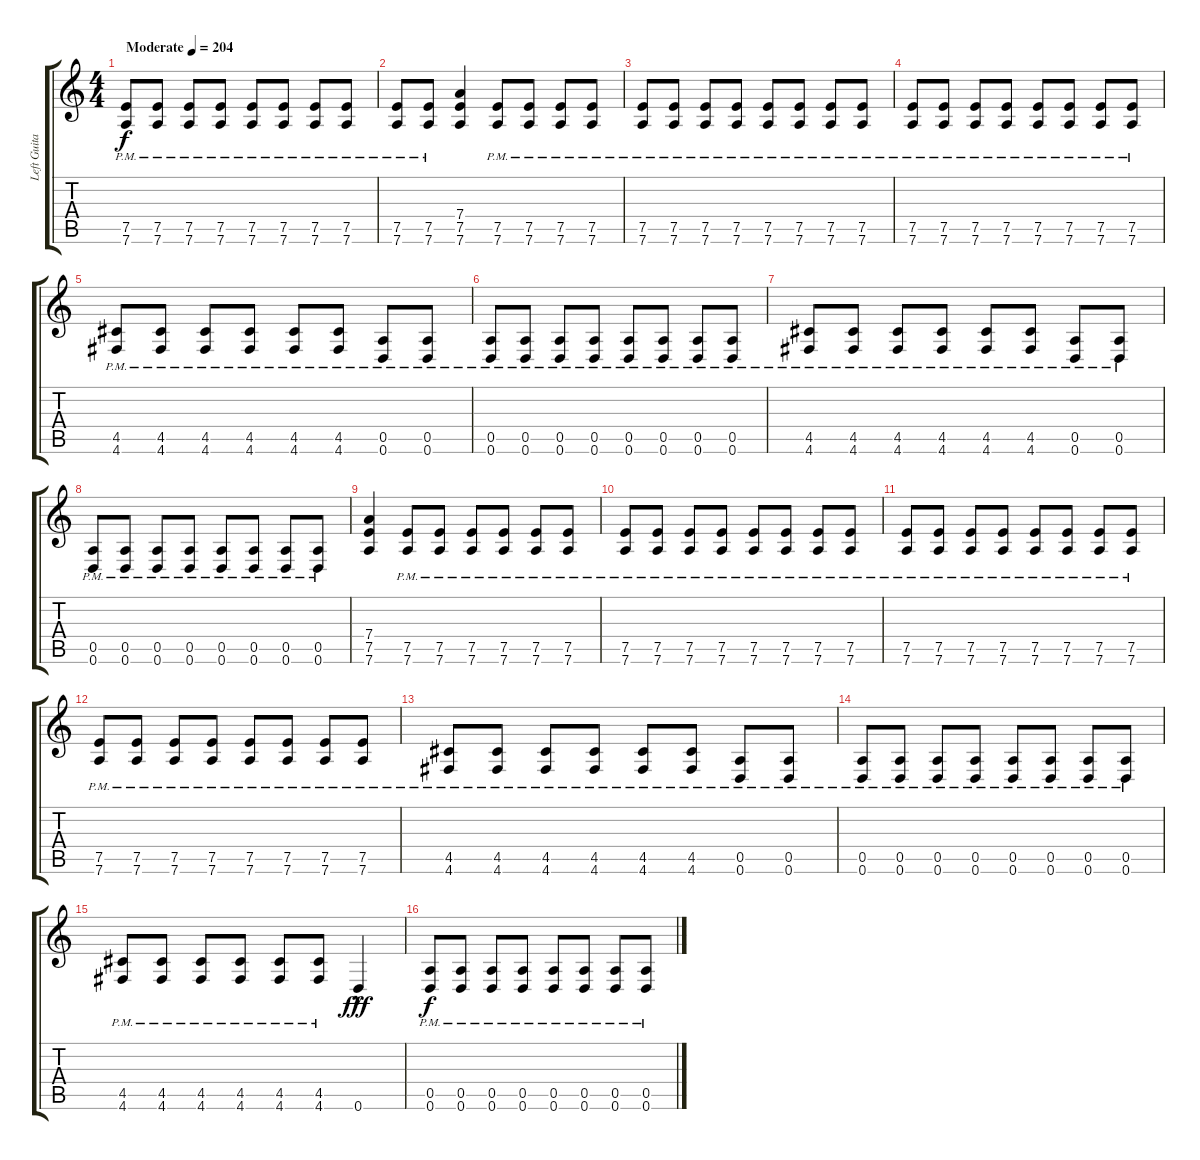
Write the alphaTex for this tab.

\track ("Left Guitar (Rythym)" "Left Guita") {instrument overdrivenguitar}
\staff {score tabs}
\tuning (E4 B3 G3 D3 A2 D2) {hide}
\ts (4 4)
\tempo (204 "Moderate")
\clef g2
\ks c
(7.5{pm} 7.6{pm}).8{dy f instrument overdrivenguitar} (7.5{pm} 7.6{pm}).8 (7.5{pm} 7.6{pm}).8 (7.5{pm} 7.6{pm}).8 (7.5{pm} 7.6{pm}).8 (7.5{pm} 7.6{pm}).8 (7.5{pm} 7.6{pm}).8 (7.5{pm} 7.6{pm}).8 |
(7.5{pm} 7.6{pm}).8 (7.5{pm} 7.6{pm}).8 (7.4 7.5 7.6).4 (7.5{pm} 7.6{pm}).8 (7.5{pm} 7.6{pm}).8 (7.5{pm} 7.6{pm}).8 (7.5{pm} 7.6{pm}).8 |
(7.5{pm} 7.6{pm}).8 (7.5{pm} 7.6{pm}).8 (7.5{pm} 7.6{pm}).8 (7.5{pm} 7.6{pm}).8 (7.5{pm} 7.6{pm}).8 (7.5{pm} 7.6{pm}).8 (7.5{pm} 7.6{pm}).8 (7.5{pm} 7.6{pm}).8 |
(7.5{pm} 7.6{pm}).8 (7.5{pm} 7.6{pm}).8 (7.5{pm} 7.6{pm}).8 (7.5{pm} 7.6{pm}).8 (7.5{pm} 7.6{pm}).8 (7.5{pm} 7.6{pm}).8 (7.5{pm} 7.6{pm}).8 (7.5{pm} 7.6{pm}).8 |
(4.5{pm} 4.6{pm}).8 (4.5{pm} 4.6{pm}).8 (4.5{pm} 4.6{pm}).8 (4.5{pm} 4.6{pm}).8 (4.5{pm} 4.6{pm}).8 (4.5{pm} 4.6{pm}).8 (0.5{pm} 0.6{pm}).8 (0.5{pm} 0.6{pm}).8 |
(0.5{pm} 0.6{pm}).8 (0.5{pm} 0.6{pm}).8 (0.5{pm} 0.6{pm}).8 (0.5{pm} 0.6{pm}).8 (0.5{pm} 0.6{pm}).8 (0.5{pm} 0.6{pm}).8 (0.5{pm} 0.6{pm}).8 (0.5{pm} 0.6{pm}).8 |
(4.5{pm} 4.6{pm}).8 (4.5{pm} 4.6{pm}).8 (4.5{pm} 4.6{pm}).8 (4.5{pm} 4.6{pm}).8 (4.5{pm} 4.6{pm}).8 (4.5{pm} 4.6{pm}).8 (0.5{pm} 0.6{pm}).8 (0.5{pm} 0.6{pm}).8 |
(0.5{pm} 0.6{pm}).8 (0.5{pm} 0.6{pm}).8 (0.5{pm} 0.6{pm}).8 (0.5{pm} 0.6{pm}).8 (0.5{pm} 0.6{pm}).8 (0.5{pm} 0.6{pm}).8 (0.5{pm} 0.6{pm}).8 (0.5{pm} 0.6{pm}).8 |
(7.4 7.5 7.6).4 (7.5{pm} 7.6{pm}).8 (7.5{pm} 7.6{pm}).8 (7.5{pm} 7.6{pm}).8 (7.5{pm} 7.6{pm}).8 (7.5{pm} 7.6{pm}).8 (7.5{pm} 7.6{pm}).8 |
(7.5{pm} 7.6{pm}).8 (7.5{pm} 7.6{pm}).8 (7.5{pm} 7.6{pm}).8 (7.5{pm} 7.6{pm}).8 (7.5{pm} 7.6{pm}).8 (7.5{pm} 7.6{pm}).8 (7.5{pm} 7.6{pm}).8 (7.5{pm} 7.6{pm}).8 |
(7.5{pm} 7.6{pm}).8 (7.5{pm} 7.6{pm}).8 (7.5{pm} 7.6{pm}).8 (7.5{pm} 7.6{pm}).8 (7.5{pm} 7.6{pm}).8 (7.5{pm} 7.6{pm}).8 (7.5{pm} 7.6{pm}).8 (7.5{pm} 7.6{pm}).8 |
(7.5{pm} 7.6{pm}).8 (7.5{pm} 7.6{pm}).8 (7.5{pm} 7.6{pm}).8 (7.5{pm} 7.6{pm}).8 (7.5{pm} 7.6{pm}).8 (7.5{pm} 7.6{pm}).8 (7.5{pm} 7.6{pm}).8 (7.5{pm} 7.6{pm}).8 |
(4.5{pm} 4.6{pm}).8 (4.5{pm} 4.6{pm}).8 (4.5{pm} 4.6{pm}).8 (4.5{pm} 4.6{pm}).8 (4.5{pm} 4.6{pm}).8 (4.5{pm} 4.6{pm}).8 (0.5{pm} 0.6{pm}).8 (0.5{pm} 0.6{pm}).8 |
(0.5{pm} 0.6{pm}).8 (0.5{pm} 0.6{pm}).8 (0.5{pm} 0.6{pm}).8 (0.5{pm} 0.6{pm}).8 (0.5{pm} 0.6{pm}).8 (0.5{pm} 0.6{pm}).8 (0.5{pm} 0.6{pm}).8 (0.5{pm} 0.6{pm}).8 |
(4.5{pm} 4.6{pm}).8 (4.5{pm} 4.6{pm}).8 (4.5{pm} 4.6{pm}).8 (4.5{pm} 4.6{pm}).8 (4.5{pm} 4.6{pm}).8 (4.5{pm} 4.6{pm}).8 0.6{hac}.4{dy fff} |
(0.5{pm} 0.6{pm}).8{dy f} (0.5{pm} 0.6{pm}).8 (0.5{pm} 0.6{pm}).8 (0.5{pm} 0.6{pm}).8 (0.5{pm} 0.6{pm}).8 (0.5{pm} 0.6{pm}).8 (0.5{pm} 0.6{pm}).8 (0.5{pm} 0.6{pm}).8
